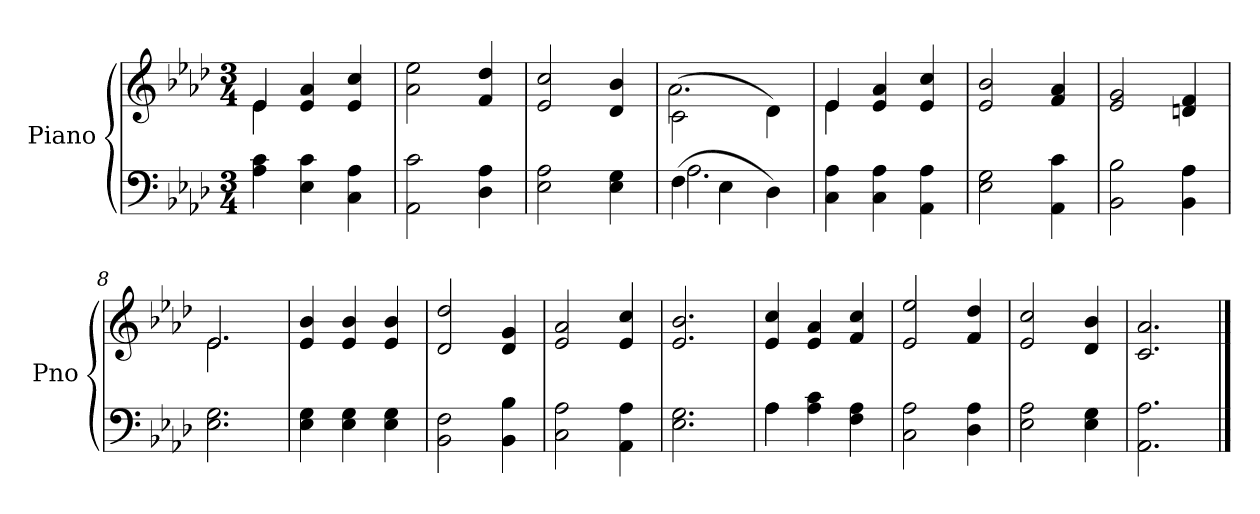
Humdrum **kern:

**kern	**kern
*part2	*part1
*staff2	*staff1
*I"Piano	*I"Piano
*I'Pno	*I'Pno
*clefF4	*clefG2
*k[b-e-a-d-]	*k[b-e-a-d-]
*A-:	*A-:
*M3/4	*M3/4
=1	=1
*	*^
4A-\ 4c\	4e-/	4e-\
4E-\ 4c\	4e-/ 4a-/	2ryy
4C\ 4A-\	4e-/ 4cc/	.
*	*v	*v
=2	=2
2AA-\ 2c\	2a-\ 2ee-\
4D-\ 4A-\	4f/ 4dd-/
=3	=3
2E-\ 2A-\	2e-/ 2cc/
4E-\ 4G\	4d-/ 4b-/
=4	=4
*^	*^
(<4F\	2.A-\	(<2c\	2.a-\
4E-\	.	.	.
4D-\)	.	4d-\)	.
*v	*v	*	*
=5	=5	=5
4C\ 4A-\	4e-/	4e-\
4C\ 4A-\	4e-/ 4a-/	2ryy
4AA-\ 4A-\	4e-/ 4cc/	.
*	*v	*v
=6	=6
2E-\ 2G\	2e-/ 2b-/
4AA-\ 4c\	4f/ 4a-/
=7	=7
2BB-\ 2B-\	2e-/ 2g/
4BB-\ 4A-\	4dn/ 4f/
=8	=8
*	*^
2.E-\ 2.G\	2.e-/	2.e-\
*	*v	*v
=9	=9
4E-\ 4G\	4e-/ 4b-/
4E-\ 4G\	4e-/ 4b-/
4E-\ 4G\	4e-/ 4b-/
=10	=10
2BB-\ 2F\	2d-/ 2dd-/
4BB-\ 4B-\	4d-/ 4g/
!!LO:LB:g=z
=11	=11
2C\ 2A-\	2e-/ 2a-/
4AA-\ 4A-\	4e-/ 4cc/
=12	=12
2.E-\ 2.G\	2.e-/ 2.b-/
=13	=13
*^	*
4A-\	4A-\	4e-/ 4cc/
4A-\ 4c\	2ryy	4e-/ 4a-/
4F\ 4A-\	.	4f/ 4cc/
*v	*v	*
=14	=14
2C\ 2A-\	2e-/ 2ee-/
4D-\ 4A-\	4f/ 4dd-/
=15	=15
2E-\ 2A-\	2e-/ 2cc/
4E-\ 4G\	4d-/ 4b-/
=16	=16
2.AA-\ 2.A-\	2.c/ 2.a-/
==	==
*-	*-
